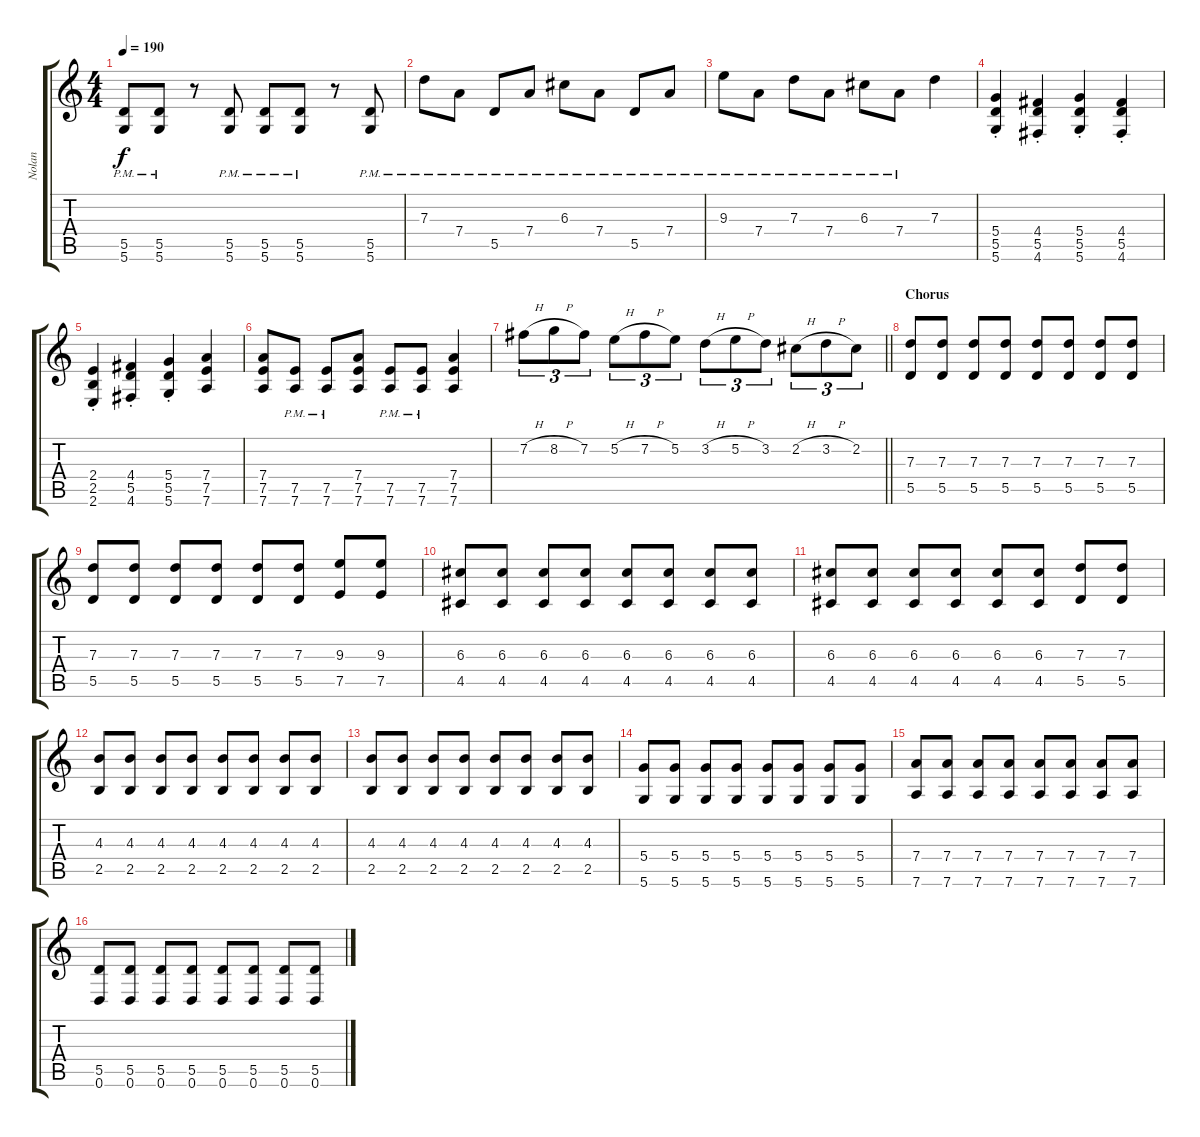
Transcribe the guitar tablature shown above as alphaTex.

\track ("Nolan" "Nolan") {instrument overdrivenguitar}
\staff {score tabs}
\tuning (E4 B3 G3 D3 A2 D2) {hide}
\ts (4 4)
\tempo 190
\clef g2
\ks c
(5.5{pm} 5.6{pm}).8{dy f} (5.5{pm} 5.6{pm}).8 r.8 (5.5{pm} 5.6{pm}).8 (5.5{pm} 5.6{pm}).8 (5.5{pm} 5.6{pm}).8 r.8 (5.5{pm} 5.6{pm}).8 |
7.3{pm}.8 7.4{pm}.8 5.5{pm}.8 7.4{pm}.8 6.3{pm}.8 7.4{pm}.8 5.5{pm}.8 7.4{pm}.8 |
9.3{pm}.8 7.4{pm}.8 7.3{pm}.8 7.4{pm}.8 6.3{pm}.8 7.4{pm}.8 7.3.4 |
(5.4{st} 5.5{st} 5.6{st}).4 (4.4{st} 5.5{st} 4.6{st}).4 (5.4{st} 5.5{st} 5.6{st}).4 (4.4{st} 5.5{st} 4.6{st}).4 |
(2.4{st} 2.5{st} 2.6{st}).4 (4.4{st} 5.5{st} 4.6{st}).4 (5.4{st} 5.5{st} 5.6{st}).4 (7.4 7.5 7.6).4 |
(7.4 7.5 7.6).8 (7.5{pm} 7.6{pm}).8 (7.5{pm} 7.6{pm}).8 (7.4 7.5 7.6).8 (7.5{pm} 7.6{pm}).8 (7.5{pm} 7.6{pm}).8 (7.4 7.5 7.6).4 |
\barLineRight lightlight
7.2{h}.8{tu (3 2)} 8.2{h}.8{tu (3 2)} 7.2.8{tu (3 2)} 5.2{h}.8{tu (3 2)} 7.2{h}.8{tu (3 2)} 5.2.8{tu (3 2)} 3.2{h}.8{tu (3 2)} 5.2{h}.8{tu (3 2)} 3.2.8{tu (3 2)} 2.2{h}.8{tu (3 2)} 3.2{h}.8{tu (3 2)} 2.2.8{tu (3 2)} |
\section ("" "Chorus")
(7.3 5.5).8 (7.3 5.5).8 (7.3 5.5).8 (7.3 5.5).8 (7.3 5.5).8 (7.3 5.5).8 (7.3 5.5).8 (7.3 5.5).8 |
(7.3 5.5).8 (7.3 5.5).8 (7.3 5.5).8 (7.3 5.5).8 (7.3 5.5).8 (7.3 5.5).8 (9.3 7.5).8 (9.3 7.5).8 |
(6.3 4.5).8 (6.3 4.5).8 (6.3 4.5).8 (6.3 4.5).8 (6.3 4.5).8 (6.3 4.5).8 (6.3 4.5).8 (6.3 4.5).8 |
(6.3 4.5).8 (6.3 4.5).8 (6.3 4.5).8 (6.3 4.5).8 (6.3 4.5).8 (6.3 4.5).8 (7.3 5.5).8 (7.3 5.5).8 |
(4.3 2.5).8 (4.3 2.5).8 (4.3 2.5).8 (4.3 2.5).8 (4.3 2.5).8 (4.3 2.5).8 (4.3 2.5).8 (4.3 2.5).8 |
(4.3 2.5).8 (4.3 2.5).8 (4.3 2.5).8 (4.3 2.5).8 (4.3 2.5).8 (4.3 2.5).8 (4.3 2.5).8 (4.3 2.5).8 |
(5.4 5.6).8 (5.4 5.6).8 (5.4 5.6).8 (5.4 5.6).8 (5.4 5.6).8 (5.4 5.6).8 (5.4 5.6).8 (5.4 5.6).8 |
(7.4 7.6).8 (7.4 7.6).8 (7.4 7.6).8 (7.4 7.6).8 (7.4 7.6).8 (7.4 7.6).8 (7.4 7.6).8 (7.4 7.6).8 |
(5.5 0.6).8 (5.5 0.6).8 (5.5 0.6).8 (5.5 0.6).8 (5.5 0.6).8 (5.5 0.6).8 (5.5 0.6).8 (5.5 0.6).8
